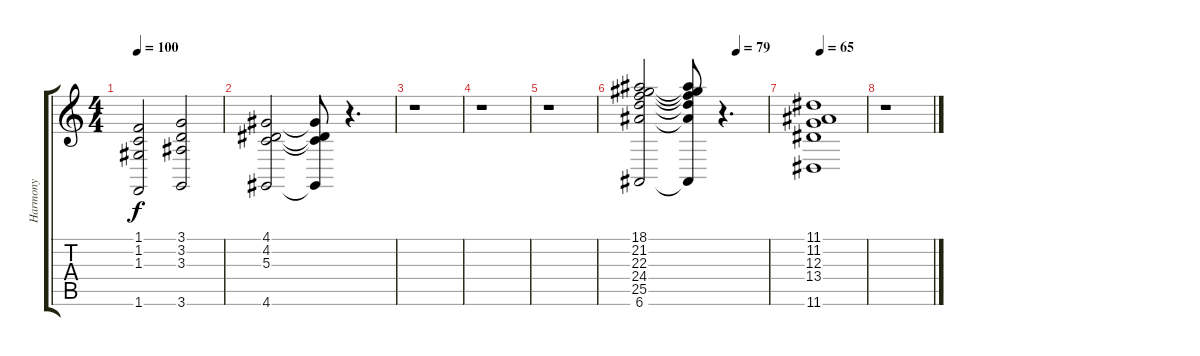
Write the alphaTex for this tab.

\track ("Harmony" "Harmony") {instrument acousticgrandpiano}
\staff {score tabs}
\tuning (E4 B3 G3 D3 A2 E2) {hide}
\ts (4 4)
\tempo 100
\clef g2
\ks c
(1.1 1.2 1.3 1.6).2{dy f} (3.1 3.2 3.3 3.6).2 |
(4.1 4.2 5.3 4.6).2 (4.1{t} 4.2{t} 5.3{t} 4.6{t}).8 r.4{d} |
r.1 |
r.1 |
r.1 |
\tempo (79 0.75)
(18.1 21.2 22.3 24.4 25.5 6.6).2 (18.1{t} 21.2{t} 22.3{t} 24.4{t} 25.5{t} 6.6{t}).8 r.4{d} |
\tempo 65
(11.1 11.2 12.3 13.4 11.6).1 |
r.1
